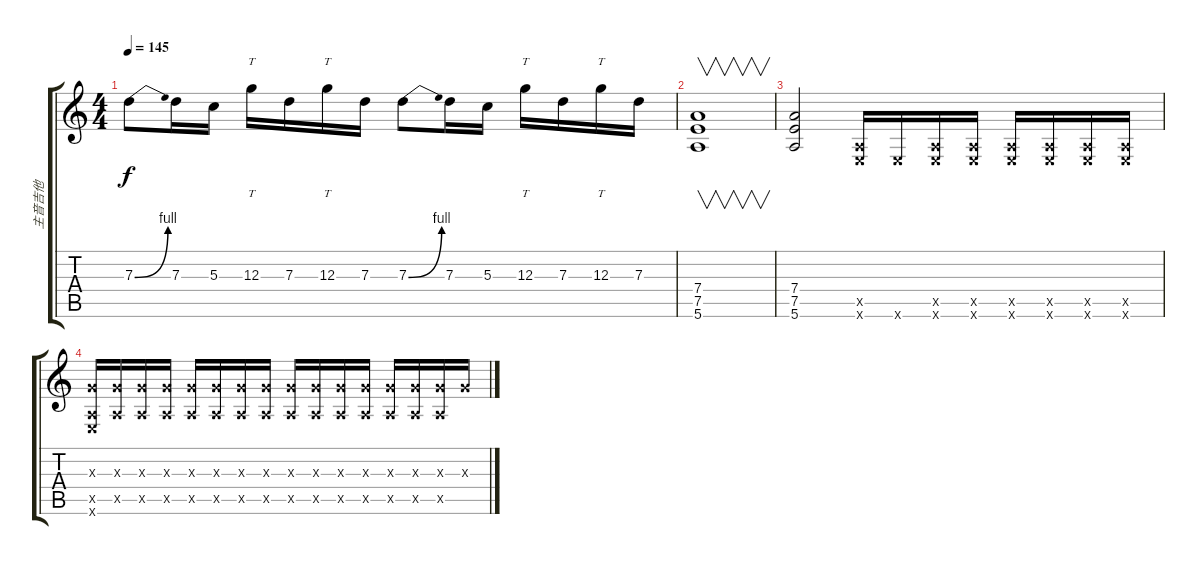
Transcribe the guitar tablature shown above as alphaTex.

\track ("主音吉他" "主音吉他") {instrument distortionguitar}
\staff {score tabs}
\tuning (E4 B3 G3 D3 A2 E2) {hide}
\ts (4 4)
\tempo 145
\clef g2
\ks c
7.3{be (bend 0 0 60 4)}.8{dy f} 7.3.16 5.3.16 12.3.16{tt} 7.3.16 12.3.16{tt} 7.3.16 7.3{be (bend 0 0 60 4)}.8 7.3.16 5.3.16 12.3.16{tt} 7.3.16 12.3.16{tt} 7.3.16 |
(7.4 7.5 5.6).1{v} |
(7.4 7.5 5.6).2 (0.5{x} 0.6{x}).16 0.6{x}.16 (0.5{x} 0.6{x}).16 (0.5{x} 0.6{x}).16 (0.5{x} 0.6{x}).16 (0.5{x} 0.6{x}).16 (0.5{x} 0.6{x}).16 (0.5{x} 0.6{x}).16 |
(0.3{x} 0.5{x} 0.6{x}).16 (0.3{x} 0.5{x}).16 (0.3{x} 0.5{x}).16 (0.3{x} 0.5{x}).16 (0.3{x} 0.5{x}).16 (0.3{x} 0.5{x}).16 (0.3{x} 0.5{x}).16 (0.3{x} 0.5{x}).16 (0.3{x} 0.5{x}).16 (0.3{x} 0.5{x}).16 (0.3{x} 0.5{x}).16 (0.3{x} 0.5{x}).16 (0.3{x} 0.5{x}).16 (0.3{x} 0.5{x}).16 (0.3{x} 0.5{x}).16 0.3{x}.16
